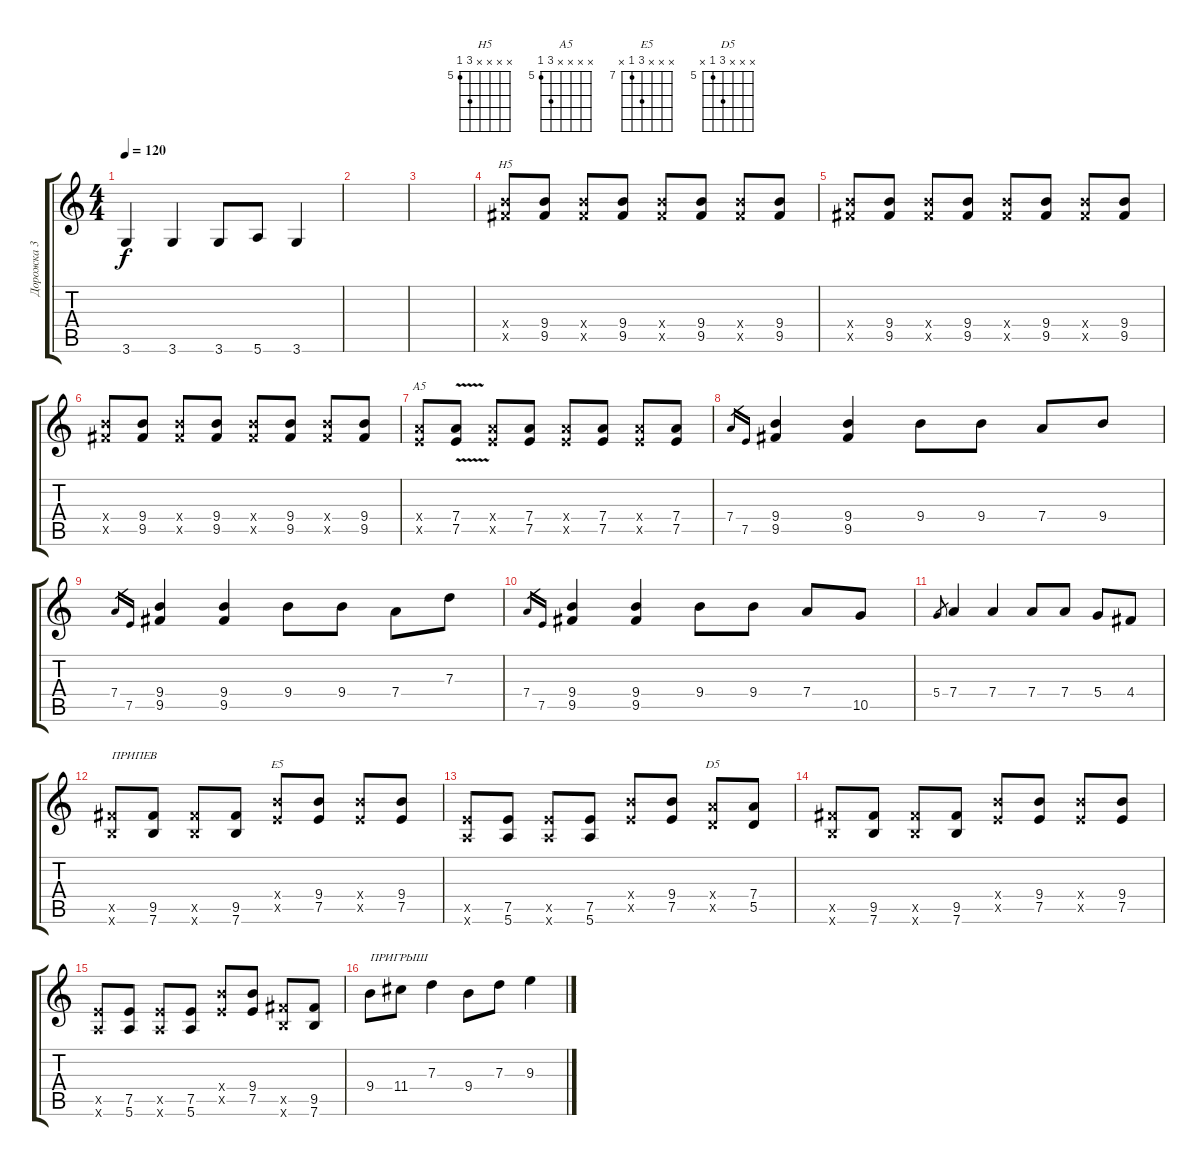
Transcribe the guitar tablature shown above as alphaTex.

\track ("Дорожка 3" "Дорожка 3") {instrument distortionguitar}
\staff {score tabs}
\tuning (E4 B3 G3 D3 A2 E2) {hide}
\chord ("H5" x x x x 7 5) {firstfret 5}
\chord ("A5" x x x x 7 5) {firstfret 5}
\chord ("E5" x x x 9 7 x) {firstfret 7}
\chord ("D5" x x x 7 5 x) {firstfret 5}
\ts (4 4)
\tempo 120
\clef g2
\ks c
3.6.4{dy f} 3.6.4 3.6.8 5.6.8 3.6.4 |
|
|
(9.4{x} 9.5{x}).8{ch "H5"} (9.4 9.5).8 (9.4{x} 9.5{x}).8 (9.4 9.5).8 (9.4{x} 9.5{x}).8 (9.4 9.5).8 (9.4{x} 9.5{x}).8 (9.4 9.5).8 |
(9.4{x} 9.5{x}).8 (9.4 9.5).8 (9.4{x} 9.5{x}).8 (9.4 9.5).8 (9.4{x} 9.5{x}).8 (9.4 9.5).8 (9.4{x} 9.5{x}).8 (9.4 9.5).8 |
(9.4{x} 9.5{x}).8 (9.4 9.5).8 (9.4{x} 9.5{x}).8 (9.4 9.5).8 (9.4{x} 9.5{x}).8 (9.4 9.5).8 (9.4{x} 9.5{x}).8 (9.4 9.5).8 |
(7.4{x} 7.5{x}).8{ch "A5"} (7.4 7.5{v}).8 (7.4{x} 7.5{x}).8 (7.4 7.5).8 (7.4{x} 7.5{x}).8 (7.4 7.5).8 (7.4{x} 7.5{x}).8 (7.4 7.5).8 |
7.4.16{gr} 7.5.16{gr} (9.4 9.5).4 (9.4 9.5).4 9.4.8 9.4.8 7.4.8 9.4.8 |
7.4.16{gr} 7.5.16{gr} (9.4 9.5).4 (9.4 9.5).4 9.4.8 9.4.8 7.4.8 7.3.8 |
7.4.16{gr} 7.5.16{gr} (9.4 9.5).4 (9.4 9.5).4 9.4.8 9.4.8 7.4.8 10.5.8 |
5.4.8{gr} 7.4.4 7.4.4 7.4.8 7.4.8 5.4.8 4.4.8 |
(9.5{x} 7.6{x}).8{txt "ПРИПЕВ"} (9.5 7.6).8 (9.5{x} 7.6{x}).8 (9.5 7.6).8 (9.4{x} 7.5{x}).8{ch "E5"} (9.4 7.5).8 (9.4{x} 7.5{x}).8 (9.4 7.5).8 |
(7.5{x} 5.6{x}).8 (7.5 5.6).8 (7.5{x} 5.6{x}).8 (7.5 5.6).8 (9.4{x} 7.5{x}).8 (9.4 7.5).8 (7.4{x} 5.5{x}).8{ch "D5"} (7.4 5.5).8 |
(9.5{x} 7.6{x}).8 (9.5 7.6).8 (9.5{x} 7.6{x}).8 (9.5 7.6).8 (9.4{x} 7.5{x}).8 (9.4 7.5).8 (9.4{x} 7.5{x}).8 (9.4 7.5).8 |
(7.5{x} 5.6{x}).8 (7.5 5.6).8 (7.5{x} 5.6{x}).8 (7.5 5.6).8 (9.4{x} 7.5{x}).8 (9.4 7.5).8 (9.5{x} 7.6{x}).8 (9.5 7.6).8 |
9.4.8{txt "ПРИГРЫШ"} 11.4.8 7.3.4 9.4.8 7.3.8 9.3.4
